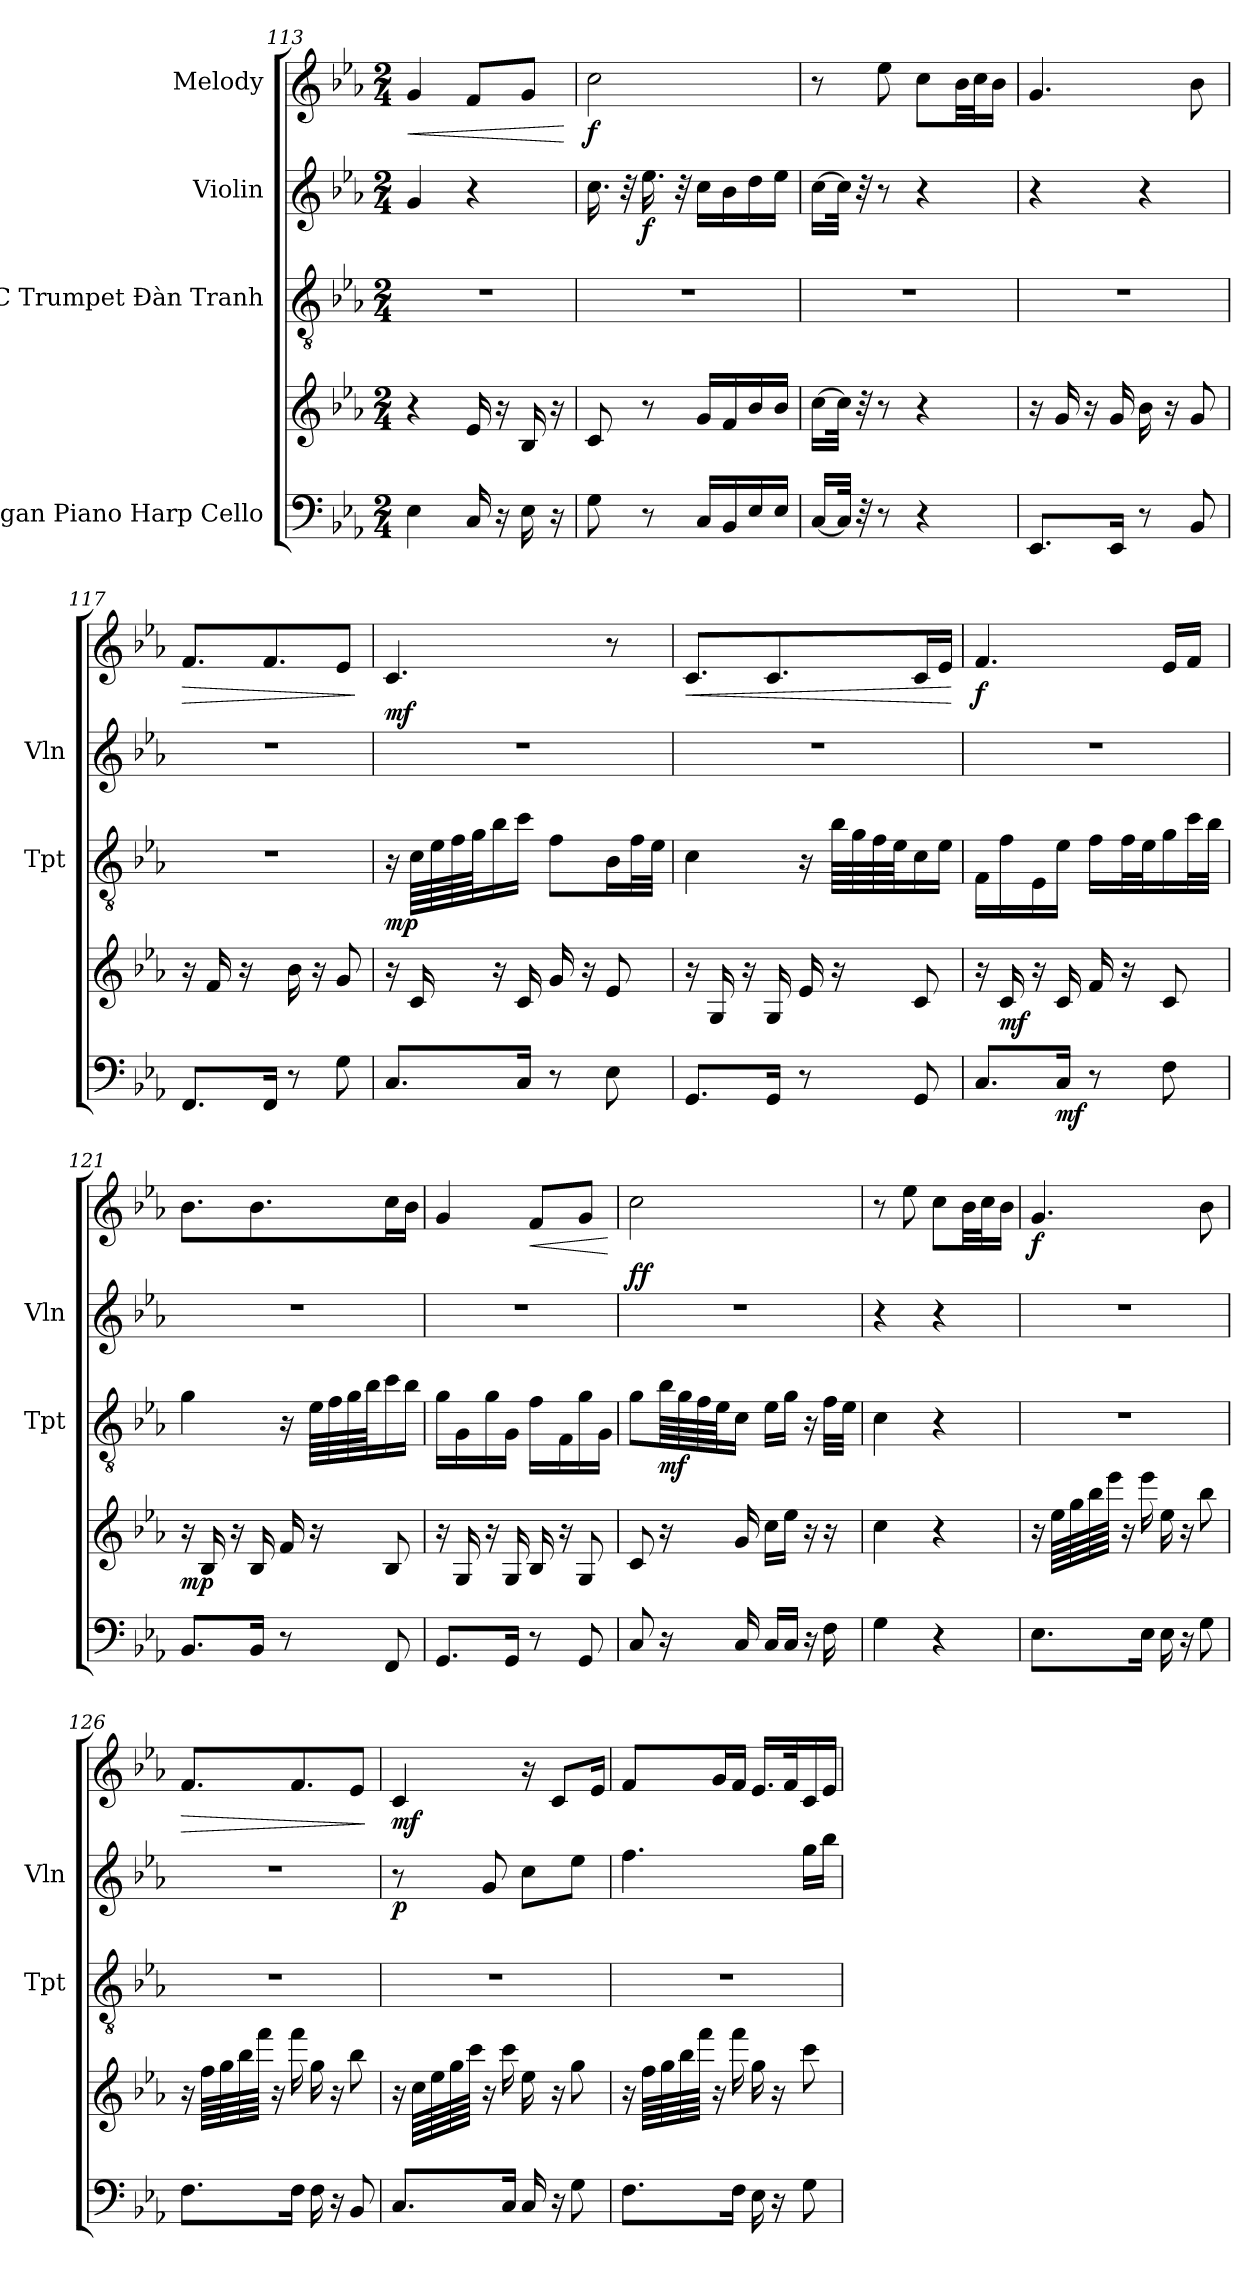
**kern	**kern	**dynam	**kern	**dynam	**kern	**dynam	**kern	**dynam
*part4	*part4	*part4	*part3	*part3	*part2	*part2	*part1	*part1
*staff5	*staff4	*staff4/5	*staff3	*staff3	*staff2	*staff2	*staff1	*staff1
*I"Organ Piano Harp Cello	*	*	*I"C Trumpet Đàn Tranh	*	*I"Violin	*	*I"Melody	*
*	*	*	*I'Tpt	*	*I'Vln	*	*	*
!!LO:LB:g=z
*clefF4	*clefG2	*	*clefGv2	*	*clefG2	*	*clefG2	*
*k[b-e-a-]	*k[b-e-a-]	*	*k[b-e-a-]	*	*k[b-e-a-]	*	*k[b-e-a-]	*
*M2/4	*M2/4	*	*M2/4	*	*M2/4	*	*M2/4	*
=113	=113	=113	=113	=113	=113	=113	=113	=113
!	!	!	!	!	!	!	!	!LO:HP:b
4E-\	4r	.	2r	.	4g/	.	4g/	<
16C/	16e-/	.	.	.	4r	.	8f/L	.
16r	16r	.	.	.	.	.	.	.
16E-\	16B-/	.	.	.	.	.	8g/J	.
16r	16r	.	.	.	.	.	.	.
.	.	.	.	.	.	.	.	[
=114	=114	=114	=114	=114	=114	=114	=114	=114
!	!	!	!	!	!	!	!	!LO:DY:b
8G\	8c/	.	2r	.	16.cc\	.	2cc\	f
.	.	.	.	.	32r	.	.	.
!	!	!LO:DY:b=2	!	!	!	!	!	!
!	!	!LO:DY:n=1:b	!	!	!	!LO:DY:b	!	!
8r	8r	f mf	.	.	16.ee-\	f	.	.
.	.	.	.	.	32r	.	.	.
16C/LL	16g/LL	.	.	.	16cc\LL	.	.	.
16BB-/	16f/	.	.	.	16b-\	.	.	.
16E-/	16b-/	.	.	.	16dd\	.	.	.
16E-/JJ	16b-/JJ	.	.	.	16ee-\JJ	.	.	.
=115	=115	=115	=115	=115	=115	=115	=115	=115
[16C/LL	[16cc\LL	.	2r	.	[16cc\LL	.	8r	.
32C/JJk]	32cc\JJk]	.	.	.	32cc\JJk]	.	.	.
32r	32r	.	.	.	32r	.	.	.
8r	8r	.	.	.	8r	.	8ee-\	.
4r	4r	.	.	.	4r	.	8cc\L	.
.	.	.	.	.	.	.	32b-\LL	.
.	.	.	.	.	.	.	32cc\J	.
.	.	.	.	.	.	.	16b-\JJ	.
=116	=116	=116	=116	=116	=116	=116	=116	=116
!	!	!LO:DY:b=2	!	!	!	!	!	!
!	!	!LO:DY:n=1:b	!	!	!	!	!	!
8.EE-/L	16r	mf mf	2r	.	4r	.	4.g/	.
.	16g/	.	.	.	.	.	.	.
.	16r	.	.	.	.	.	.	.
16EE-/Jk	16g/	.	.	.	.	.	.	.
8r	16b-\	.	.	.	4r	.	.	.
.	16r	.	.	.	.	.	.	.
8BB-/	8g/	.	.	.	.	.	8b-\	.
=117	=117	=117	=117	=117	=117	=117	=117	=117
!	!	!	!	!	!	!	!	!LO:HP:b
8.FF/L	16r	.	2r	.	2r	.	8.f/L	>
.	16f/	.	.	.	.	.	.	.
.	16r	.	.	.	.	.	.	.
16FF/Jk	16f/yy	.	.	.	.	.	8.f/	.
8r	16b-\	.	.	.	.	.	.	.
.	16r	.	.	.	.	.	.	.
8G\	8g/	.	.	.	.	.	8e-/J	.
.	.	.	.	.	.	.	.	]
!!LO:PB:g=z
=118	=118	=118	=118	=118	=118	=118	=118	=118
!	!	!LO:DY:b=2	!	!	!	!	!	!
!	!	!LO:DY:n=1:b	!	!LO:DY:b	!	!LO:DY:a	!	!
8.C/L	16r	mp mp	16r	mp	2r	mf	4.c/	.
.	16c/	.	64c\LLLL	.	.	.	.	.
.	.	.	64e-\	.	.	.	.	.
.	.	.	64f\	.	.	.	.	.
.	.	.	64g\JJ	.	.	.	.	.
.	16r	.	16b-\	.	.	.	.	.
16C/Jk	16c/	.	16cc\JJ	.	.	.	.	.
8r	16g/	.	8f\L	.	.	.	.	.
.	16r	.	.	.	.	.	.	.
8E-\	8e-/	.	16B-\L	.	.	.	8r	.
.	.	.	32f\L	.	.	.	.	.
.	.	.	32e-\JJJ	.	.	.	.	.
=119	=119	=119	=119	=119	=119	=119	=119	=119
!	!	!	!	!	!	!	!	!LO:HP:b
8.GG/L	16r	.	4c\	.	2r	.	8.c/L	<
.	16G/	.	.	.	.	.	.	.
.	16r	.	.	.	.	.	.	.
16GG/Jk	16G/	.	.	.	.	.	8.c/	.
8r	16e-/	.	16r	.	.	.	.	.
.	16r	.	64b-\LLLL	.	.	.	.	.
.	.	.	64g\	.	.	.	.	.
.	.	.	64f\	.	.	.	.	.
.	.	.	64e-\JJ	.	.	.	.	.
8GG/	8c/	.	16c\	.	.	.	16c/L	.
.	.	.	16e-\JJ	.	.	.	16e-/JJ	.
.	.	.	.	.	.	.	.	[
=120	=120	=120	=120	=120	=120	=120	=120	=120
!	!	!	!	!	!	!	!	!LO:DY:b
8.C/L	16r	.	16F\LL	.	2r	.	4.f/	f
!	!	!LO:DY:b	!	!	!	!	!	!
.	16c/	mf	16f\	.	.	.	.	.
.	16r	.	16E-\	.	.	.	.	.
!	!	!LO:DY:b=2	!	!	!	!	!	!
16C/Jk	16c/	mf	16e-\JJ	.	.	.	.	.
8r	16f/	.	16f\LL	.	.	.	.	.
.	16r	.	32f\L	.	.	.	.	.
.	.	.	32e-\J	.	.	.	.	.
8F\	8c/	.	16g\	.	.	.	16e-/LL	.
.	.	.	32cc\L	.	.	.	16f/JJ	.
.	.	.	32b-\JJJ	.	.	.	.	.
=121	=121	=121	=121	=121	=121	=121	=121	=121
!	!	!LO:DY:b	!	!	!	!	!	!
8.BB-/L	16r	mp	4g\	.	2r	.	8.b-\L	.
.	16B-/	.	.	.	.	.	.	.
.	16r	.	.	.	.	.	.	.
16BB-/Jk	16B-/	.	.	.	.	.	8.b-\	.
8r	16f/	.	16r	.	.	.	.	.
.	16r	.	64e-\LLLL	.	.	.	.	.
.	.	.	64f\	.	.	.	.	.
.	.	.	64g\	.	.	.	.	.
.	.	.	64b-\JJ	.	.	.	.	.
8FF/	8B-/	.	16cc\	.	.	.	16cc\L	.
.	.	.	16b-\JJ	.	.	.	16b-\JJ	.
!!LO:LB:g=z
=122	=122	=122	=122	=122	=122	=122	=122	=122
8.GG/L	16r	.	16g\LL	.	2r	.	4g/	.
.	16G/	.	16G\	.	.	.	.	.
.	16r	.	16g\	.	.	.	.	.
16GG/Jk	16G/	.	16G\JJ	.	.	.	.	.
!	!	!	!	!	!	!	!	!LO:HP:b
8r	16B-/	.	16f\LL	.	.	.	8f/L	<
.	16r	.	16F\	.	.	.	.	.
8GG/	8G/	.	16g\	.	.	.	8g/J	.
.	.	.	16G\JJ	.	.	.	.	.
.	.	.	.	.	.	.	.	[
=123	=123	=123	=123	=123	=123	=123	=123	=123
!	!	!	!	!	!	!LO:DY:a	!	!
8C/	8c/	.	8g\L	.	2r	ff	2cc\	.
!	!	!	!	!LO:DY:b	!	!	!	!
16r	16r	.	64b-\LLL	mf	.	.	.	.
.	.	.	64g\	.	.	.	.	.
.	.	.	64f\	.	.	.	.	.
.	.	.	64e-\JJ	.	.	.	.	.
!	!	!LO:DY:b=2	!	!	!	!	!	!
!	!	!LO:DY:n=1:b	!	!	!	!	!	!
16C/	16g/	mf mf	16c\JJ	.	.	.	.	.
16C/LL	16cc\LL	.	16e-\LL	.	.	.	.	.
16C/JJ	16ee-\JJ	.	16g\JJ	.	.	.	.	.
16r	16r	.	16r	.	.	.	.	.
16F\	16r	.	32f\LLL	.	.	.	.	.
.	.	.	32e-\JJJ	.	.	.	.	.
=124	=124	=124	=124	=124	=124	=124	=124	=124
4G\	4cc\	.	4c\	.	4r	.	8r	.
.	.	.	.	.	.	.	8ee-\	.
4r	4r	.	4r	.	4r	.	8cc\L	.
.	.	.	.	.	.	.	32b-\LL	.
.	.	.	.	.	.	.	32cc\J	.
.	.	.	.	.	.	.	16b-\JJ	.
=125	=125	=125	=125	=125	=125	=125	=125	=125
!	!	!LO:DY:b=2	!	!	!	!	!	!
!	!	!LO:DY:n=1:b	!	!	!	!	!	!LO:DY:b
8.E-\L	16r	mf mf	2r	.	2r	.	4.g/	f
.	64ee-\LLLL	.	.	.	.	.	.	.
.	64gg\	.	.	.	.	.	.	.
.	64bb-\	.	.	.	.	.	.	.
.	64eee-\JJJJ	.	.	.	.	.	.	.
.	16r	.	.	.	.	.	.	.
16E-\Jk	16eee-\	.	.	.	.	.	.	.
16E-\	16ee-\	.	.	.	.	.	.	.
16r	16r	.	.	.	.	.	.	.
8G\	8bb-\	.	.	.	.	.	8b-\	.
=126	=126	=126	=126	=126	=126	=126	=126	=126
!	!	!	!	!	!	!	!	!LO:HP:b
8.F\L	16r	.	2r	.	2r	.	8.f/L	>
.	64ff\LLLL	.	.	.	.	.	.	.
.	64gg\	.	.	.	.	.	.	.
.	64bb-\	.	.	.	.	.	.	.
.	64fff\JJJJ	.	.	.	.	.	.	.
.	16r	.	.	.	.	.	.	.
16F\Jk	16fff\	.	.	.	.	.	8.f/	.
16F\	16gg\	.	.	.	.	.	.	.
16r	16r	.	.	.	.	.	.	.
8BB-/	8bb-\	.	.	.	.	.	8e-/J	.
.	.	.	.	.	.	.	.	]
!!LO:LB:g=z
=127	=127	=127	=127	=127	=127	=127	=127	=127
!	!	!LO:DY:b=2	!	!	!	!	!	!
!	!	!LO:DY:n=1:b	!	!	!	!LO:DY:b	!	!LO:DY:b
8.C/L	16r	mp mp	2r	.	8r	p	4c/	mf
.	64cc\LLLL	.	.	.	.	.	.	.
.	64ee-\	.	.	.	.	.	.	.
.	64gg\	.	.	.	.	.	.	.
.	64ccc\JJJJ	.	.	.	.	.	.	.
.	16r	.	.	.	8g/	.	.	.
16C/Jk	16ccc\	.	.	.	.	.	.	.
16C/	16ee-\	.	.	.	8cc\L	.	16r	.
16r	16r	.	.	.	.	.	8c/L	.
8G\	8gg\	.	.	.	8ee-\J	.	.	.
.	.	.	.	.	.	.	16e-/Jk	.
=128	=128	=128	=128	=128	=128	=128	=128	=128
8.F\L	16r	.	2r	.	4.ff\	.	8f/L	.
.	64ff\LLLL	.	.	.	.	.	.	.
.	64gg\	.	.	.	.	.	.	.
.	64bb-\	.	.	.	.	.	.	.
.	64fff\JJJJ	.	.	.	.	.	.	.
.	16r	.	.	.	.	.	16g/L	.
16F\Jk	16fff\	.	.	.	.	.	16f/JJ	.
16E-\	16gg\	.	.	.	.	.	16.e-/LL	.
16r	16r	.	.	.	.	.	.	.
.	.	.	.	.	.	.	32f/K	.
8G\	8ccc\	.	.	.	16gg\LL	.	16c/	.
.	.	.	.	.	16bb-\JJ	.	16e-/JJ	.
=	=	=	=	=	=	=	=	=
*-	*-	*-	*-	*-	*-	*-	*-	*-
